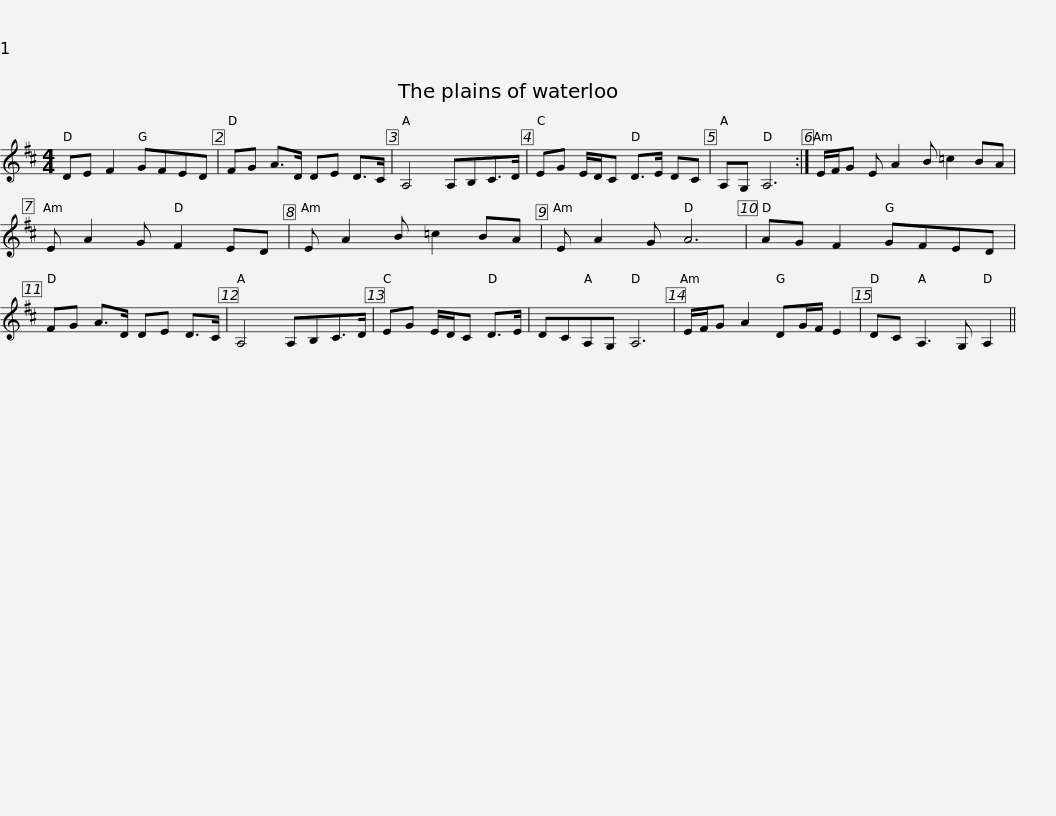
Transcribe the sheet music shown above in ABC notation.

X:1
L:1/8
M:4/4
I:linebreak $
K:D
V:1 treble
V:1
 DE F2 GFED | FG A>D DE D>C | A,4 A,B,C>D | EG E/D/C D>E DC | A,G, A,6 :|$ %5
 E/F/G E A2 B =c2 BA | E A2 G F2 ED | E A2 B =c2 BA | E A2 G A6 | AG F2 GFED |$ %10
 FG A>D DE D>C | A,4 A,B,C>D | EG E/D/C D>E | DCA,G, A,6 | E/F/G A2 DG/F/ E2 |$ %15
 DC A,3 G, A,2 || %16
